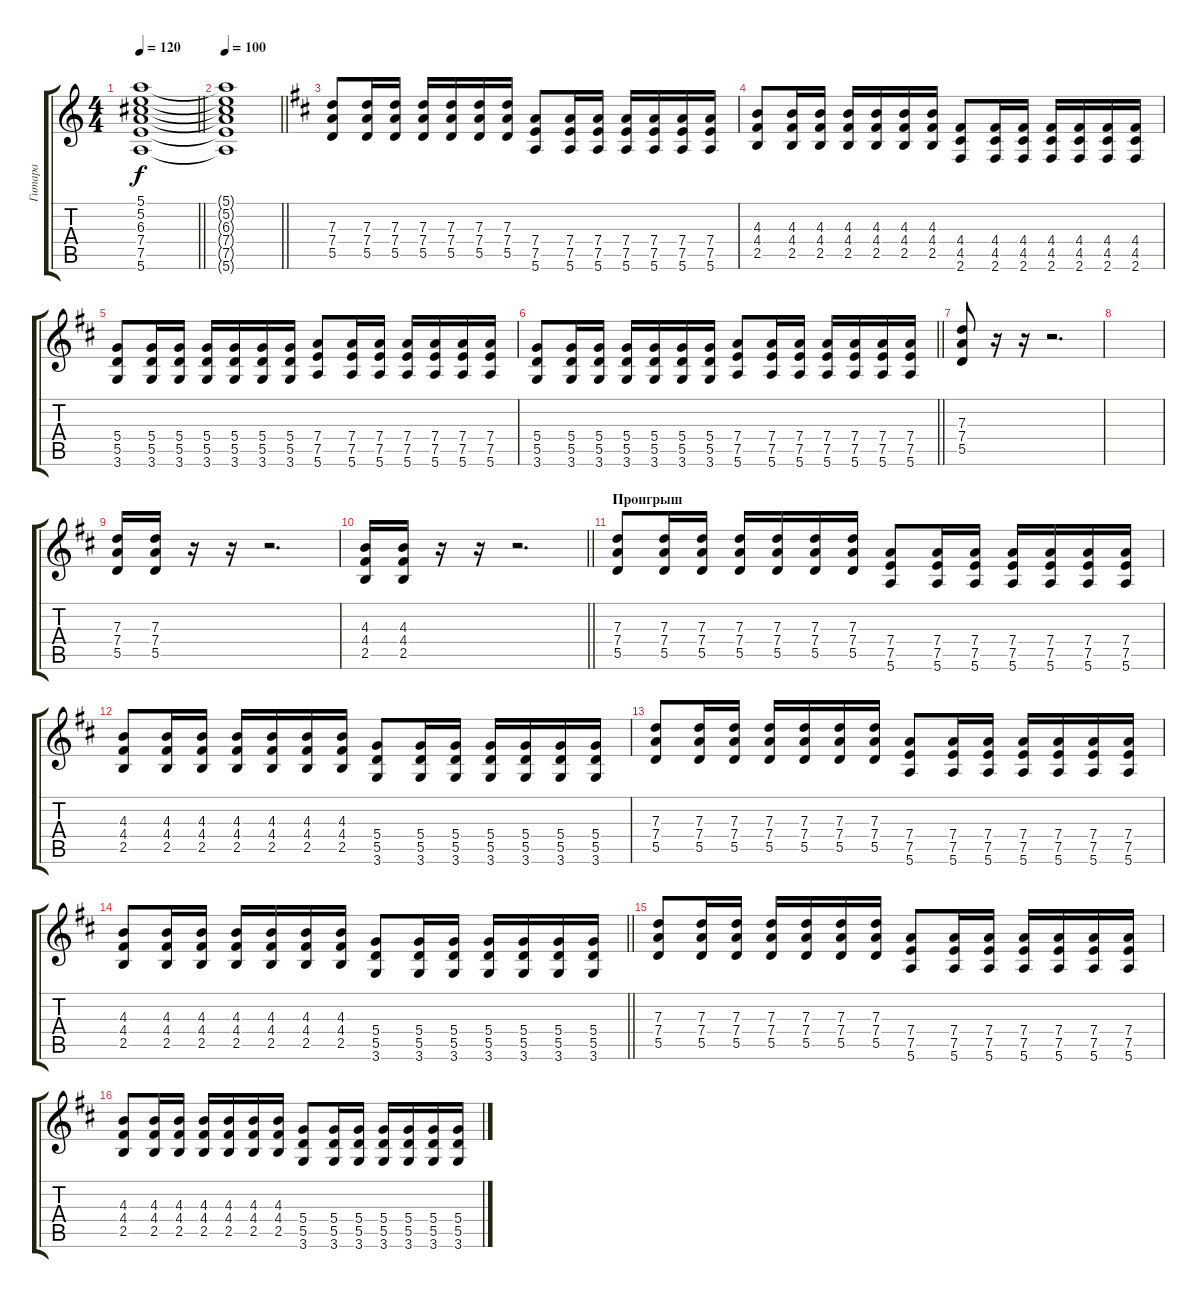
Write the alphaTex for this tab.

\track ("Гитара" "Гитара") {instrument acousticguitarsteel}
\staff {score tabs}
\tuning (E4 B3 G3 D3 A2 E2) {hide}
\ts (4 4)
\tempo 120
\clef g2
\barLineRight lightlight
\ks c
(5.1{t} 5.2{t} 6.3{t} 7.4{t} 7.5{t} 5.6{t}).1{dy f} |
\section ("" "")
\tempo 100
\barLineRight lightlight
(5.1{t} 5.2{t} 6.3{t} 7.4{t} 7.5{t} 5.6{t}).1 |
\section ("" "")
\ks d
(7.3 7.4 5.5).8{volume 13 instrument distortionguitar} (7.3 7.4 5.5).16 (7.3 7.4 5.5).16 (7.3 7.4 5.5).16 (7.3 7.4 5.5).16 (7.3 7.4 5.5).16 (7.3 7.4 5.5).16 (7.4 7.5 5.6).8 (7.4 7.5 5.6).16 (7.4 7.5 5.6).16 (7.4 7.5 5.6).16 (7.4 7.5 5.6).16 (7.4 7.5 5.6).16 (7.4 7.5 5.6).16 |
(4.3 4.4 2.5).8 (4.3 4.4 2.5).16 (4.3 4.4 2.5).16 (4.3 4.4 2.5).16 (4.3 4.4 2.5).16 (4.3 4.4 2.5).16 (4.3 4.4 2.5).16 (4.4 4.5 2.6).8 (4.4 4.5 2.6).16 (4.4 4.5 2.6).16 (4.4 4.5 2.6).16 (4.4 4.5 2.6).16 (4.4 4.5 2.6).16 (4.4 4.5 2.6).16 |
(5.4 5.5 3.6).8 (5.4 5.5 3.6).16 (5.4 5.5 3.6).16 (5.4 5.5 3.6).16 (5.4 5.5 3.6).16 (5.4 5.5 3.6).16 (5.4 5.5 3.6).16 (7.4 7.5 5.6).8 (7.4 7.5 5.6).16 (7.4 7.5 5.6).16 (7.4 7.5 5.6).16 (7.4 7.5 5.6).16 (7.4 7.5 5.6).16 (7.4 7.5 5.6).16 |
\barLineRight lightlight
(5.4 5.5 3.6).8 (5.4 5.5 3.6).16 (5.4 5.5 3.6).16 (5.4 5.5 3.6).16 (5.4 5.5 3.6).16 (5.4 5.5 3.6).16 (5.4 5.5 3.6).16 (7.4 7.5 5.6).8 (7.4 7.5 5.6).16 (7.4 7.5 5.6).16 (7.4 7.5 5.6).16 (7.4 7.5 5.6).16 (7.4 7.5 5.6).16 (7.4 7.5 5.6).16 |
\section ("" "")
(7.3 7.4 5.5).8 r.16 r.16 r.2{d} |
|
(7.3 7.4 5.5).16 (7.3 7.4 5.5).16 r.16 r.16 r.2{d} |
\barLineRight lightlight
(4.3 4.4 2.5).16 (4.3 4.4 2.5).16 r.16 r.16 r.2{d} |
\section ("" "Проигрыш")
(7.3 7.4 5.5).8 (7.3 7.4 5.5).16 (7.3 7.4 5.5).16 (7.3 7.4 5.5).16 (7.3 7.4 5.5).16 (7.3 7.4 5.5).16 (7.3 7.4 5.5).16 (7.4 7.5 5.6).8 (7.4 7.5 5.6).16 (7.4 7.5 5.6).16 (7.4 7.5 5.6).16 (7.4 7.5 5.6).16 (7.4 7.5 5.6).16 (7.4 7.5 5.6).16 |
(4.3 4.4 2.5).8 (4.3 4.4 2.5).16 (4.3 4.4 2.5).16 (4.3 4.4 2.5).16 (4.3 4.4 2.5).16 (4.3 4.4 2.5).16 (4.3 4.4 2.5).16 (5.4 5.5 3.6).8 (5.4 5.5 3.6).16 (5.4 5.5 3.6).16 (5.4 5.5 3.6).16 (5.4 5.5 3.6).16 (5.4 5.5 3.6).16 (5.4 5.5 3.6).16 |
(7.3 7.4 5.5).8 (7.3 7.4 5.5).16 (7.3 7.4 5.5).16 (7.3 7.4 5.5).16 (7.3 7.4 5.5).16 (7.3 7.4 5.5).16 (7.3 7.4 5.5).16 (7.4 7.5 5.6).8 (7.4 7.5 5.6).16 (7.4 7.5 5.6).16 (7.4 7.5 5.6).16 (7.4 7.5 5.6).16 (7.4 7.5 5.6).16 (7.4 7.5 5.6).16 |
\barLineRight lightlight
(4.3 4.4 2.5).8 (4.3 4.4 2.5).16 (4.3 4.4 2.5).16 (4.3 4.4 2.5).16 (4.3 4.4 2.5).16 (4.3 4.4 2.5).16 (4.3 4.4 2.5).16 (5.4 5.5 3.6).8 (5.4 5.5 3.6).16 (5.4 5.5 3.6).16 (5.4 5.5 3.6).16 (5.4 5.5 3.6).16 (5.4 5.5 3.6).16 (5.4 5.5 3.6).16 |
\section ("" "")
(7.3 7.4 5.5).8 (7.3 7.4 5.5).16 (7.3 7.4 5.5).16 (7.3 7.4 5.5).16 (7.3 7.4 5.5).16 (7.3 7.4 5.5).16 (7.3 7.4 5.5).16 (7.4 7.5 5.6).8 (7.4 7.5 5.6).16 (7.4 7.5 5.6).16 (7.4 7.5 5.6).16 (7.4 7.5 5.6).16 (7.4 7.5 5.6).16 (7.4 7.5 5.6).16 |
(4.3 4.4 2.5).8 (4.3 4.4 2.5).16 (4.3 4.4 2.5).16 (4.3 4.4 2.5).16 (4.3 4.4 2.5).16 (4.3 4.4 2.5).16 (4.3 4.4 2.5).16 (5.4 5.5 3.6).8 (5.4 5.5 3.6).16 (5.4 5.5 3.6).16 (5.4 5.5 3.6).16 (5.4 5.5 3.6).16 (5.4 5.5 3.6).16 (5.4 5.5 3.6).16
